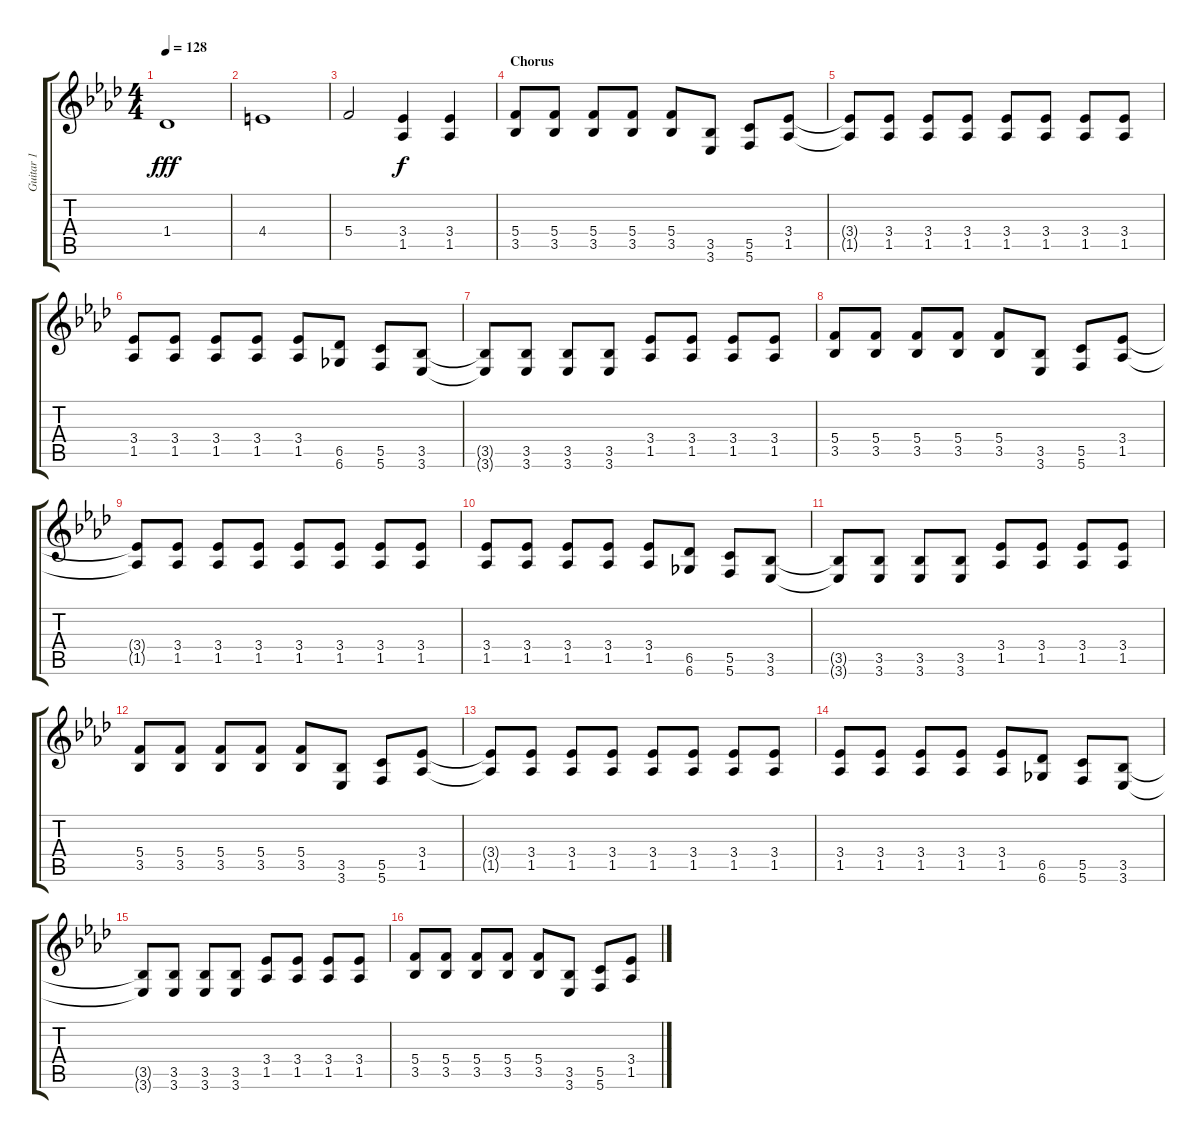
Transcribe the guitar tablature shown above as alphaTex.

\track ("Guitar 1" "Guitar 1") {instrument distortionguitar}
\staff {score tabs}
\tuning (D4 A3 F3 C3 G2 C2) {hide}
\ts (4 4)
\tempo 128
\clef g2
\ks fminor
1.4.1{dy fff} |
4.4.1 |
5.4.2 (3.4 1.5).4{dy f} (3.4 1.5).4 |
\section ("" "Chorus")
(5.4 3.5).8 (5.4 3.5).8 (5.4 3.5).8 (5.4 3.5).8 (5.4 3.5).8 (3.5 3.6).8 (5.5 5.6).8 (3.4 1.5).8 |
(3.4{t} 1.5{t}).8 (3.4 1.5).8 (3.4 1.5).8 (3.4 1.5).8 (3.4 1.5).8 (3.4 1.5).8 (3.4 1.5).8 (3.4 1.5).8 |
(3.4 1.5).8 (3.4 1.5).8 (3.4 1.5).8 (3.4 1.5).8 (3.4 1.5).8 (6.5 6.6).8 (5.5 5.6).8 (3.5 3.6).8 |
(3.5{t} 3.6{t}).8 (3.5 3.6).8 (3.5 3.6).8 (3.5 3.6).8 (3.4 1.5).8 (3.4 1.5).8 (3.4 1.5).8 (3.4 1.5).8 |
(5.4 3.5).8 (5.4 3.5).8 (5.4 3.5).8 (5.4 3.5).8 (5.4 3.5).8 (3.5 3.6).8 (5.5 5.6).8 (3.4 1.5).8 |
(3.4{t} 1.5{t}).8 (3.4 1.5).8 (3.4 1.5).8 (3.4 1.5).8 (3.4 1.5).8 (3.4 1.5).8 (3.4 1.5).8 (3.4 1.5).8 |
(3.4 1.5).8 (3.4 1.5).8 (3.4 1.5).8 (3.4 1.5).8 (3.4 1.5).8 (6.5 6.6).8 (5.5 5.6).8 (3.5 3.6).8 |
(3.5{t} 3.6{t}).8 (3.5 3.6).8 (3.5 3.6).8 (3.5 3.6).8 (3.4 1.5).8 (3.4 1.5).8 (3.4 1.5).8 (3.4 1.5).8 |
(5.4 3.5).8 (5.4 3.5).8 (5.4 3.5).8 (5.4 3.5).8 (5.4 3.5).8 (3.5 3.6).8 (5.5 5.6).8 (3.4 1.5).8 |
(3.4{t} 1.5{t}).8 (3.4 1.5).8 (3.4 1.5).8 (3.4 1.5).8 (3.4 1.5).8 (3.4 1.5).8 (3.4 1.5).8 (3.4 1.5).8 |
(3.4 1.5).8 (3.4 1.5).8 (3.4 1.5).8 (3.4 1.5).8 (3.4 1.5).8 (6.5 6.6).8 (5.5 5.6).8 (3.5 3.6).8 |
(3.5{t} 3.6{t}).8 (3.5 3.6).8 (3.5 3.6).8 (3.5 3.6).8 (3.4 1.5).8 (3.4 1.5).8 (3.4 1.5).8 (3.4 1.5).8 |
(5.4 3.5).8 (5.4 3.5).8 (5.4 3.5).8 (5.4 3.5).8 (5.4 3.5).8 (3.5 3.6).8 (5.5 5.6).8 (3.4 1.5).8
